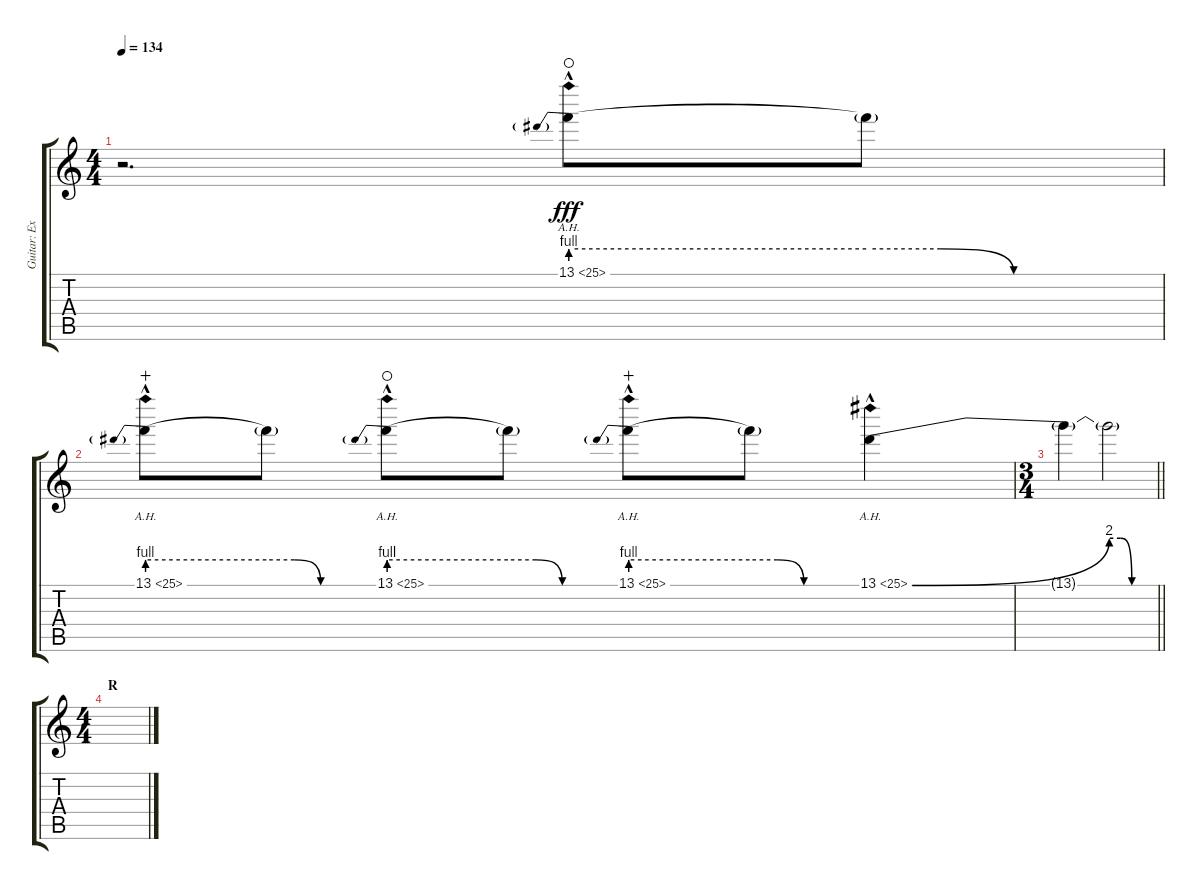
\track ("Guitar: Extra" "Guitar: Ex") {instrument overdrivenguitar}
\staff {score tabs}
\tuning (D4 A3 F3 C3 G2 D2) {hide}
\ts (4 4)
\tempo 134
\clef g2
\ks c
r.2{d dy fff} 13.1{be (prebend 0 4 60 4) ah 12 hac}.8{waho} 13.1{be (custom 0 4 15 4 30 0 60 0) t}.8 |
13.1{be (prebend 0 4 60 4) ah 12 hac}.8{wahc} 13.1{be (custom 0 4 15 4 30 0 60 0) t}.8 13.1{be (prebend 0 4 60 4) ah 12 hac}.8{waho} 13.1{be (custom 0 4 15 4 30 0 60 0) t}.8 13.1{be (prebend 0 4 60 4) ah 12 hac}.8{wahc} 13.1{be (custom 0 4 15 4 30 0 60 0) t}.8 13.1{be (bend 0 0 60 8) ah 12 hac}.4 |
\ts (3 4)
\barLineRight lightlight
13.1{t}.4 13.1{be (custom 0 8 15 8 30 0 60 0) t}.2 |
\ts (4 4)
\section ("" "R")
